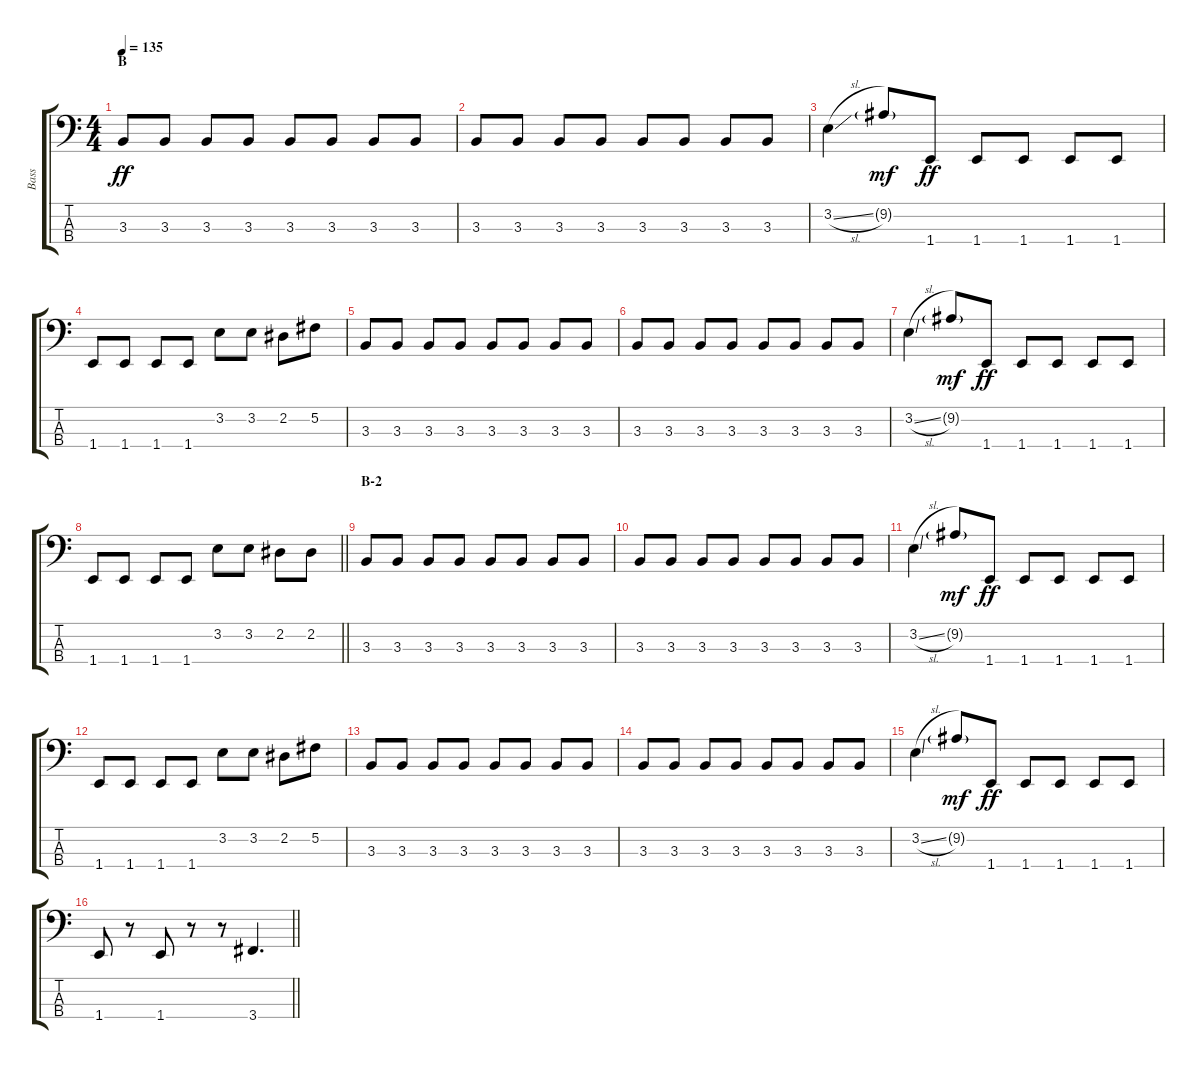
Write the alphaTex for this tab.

\track ("Bass" "Bass") {instrument electricbasspick}
\staff {score tabs}
\tuning (Gb2 Db2 Ab1 Eb1) {hide}
\ts (4 4)
\section ("" "B")
\tempo 135
\clef f4
\ks c
3.3.8{dy ff} 3.3.8 3.3.8 3.3.8 3.3.8 3.3.8 3.3.8 3.3.8 |
3.3.8 3.3.8 3.3.8 3.3.8 3.3.8 3.3.8 3.3.8 3.3.8 |
3.2{sl}.4 9.2{g}.8{dy mf} 1.4.8{dy ff} 1.4.8 1.4.8 1.4.8 1.4.8 |
1.4.8 1.4.8 1.4.8 1.4.8 3.2.8 3.2.8 2.2.8 5.2.8 |
3.3.8 3.3.8 3.3.8 3.3.8 3.3.8 3.3.8 3.3.8 3.3.8 |
3.3.8 3.3.8 3.3.8 3.3.8 3.3.8 3.3.8 3.3.8 3.3.8 |
3.2{sl}.4 9.2{g}.8{dy mf} 1.4.8{dy ff} 1.4.8 1.4.8 1.4.8 1.4.8 |
\barLineRight lightlight
1.4.8 1.4.8 1.4.8 1.4.8 3.2.8 3.2.8 2.2.8 2.2.8 |
\section ("" "B-2")
3.3.8 3.3.8 3.3.8 3.3.8 3.3.8 3.3.8 3.3.8 3.3.8 |
3.3.8 3.3.8 3.3.8 3.3.8 3.3.8 3.3.8 3.3.8 3.3.8 |
3.2{sl}.4 9.2{g}.8{dy mf} 1.4.8{dy ff} 1.4.8 1.4.8 1.4.8 1.4.8 |
1.4.8 1.4.8 1.4.8 1.4.8 3.2.8 3.2.8 2.2.8 5.2.8 |
3.3.8 3.3.8 3.3.8 3.3.8 3.3.8 3.3.8 3.3.8 3.3.8 |
3.3.8 3.3.8 3.3.8 3.3.8 3.3.8 3.3.8 3.3.8 3.3.8 |
3.2{sl}.4 9.2{g}.8{dy mf} 1.4.8{dy ff} 1.4.8 1.4.8 1.4.8 1.4.8 |
\barLineRight lightlight
1.4.8 r.8 1.4.8 r.8 r.8 3.4.4{d}
